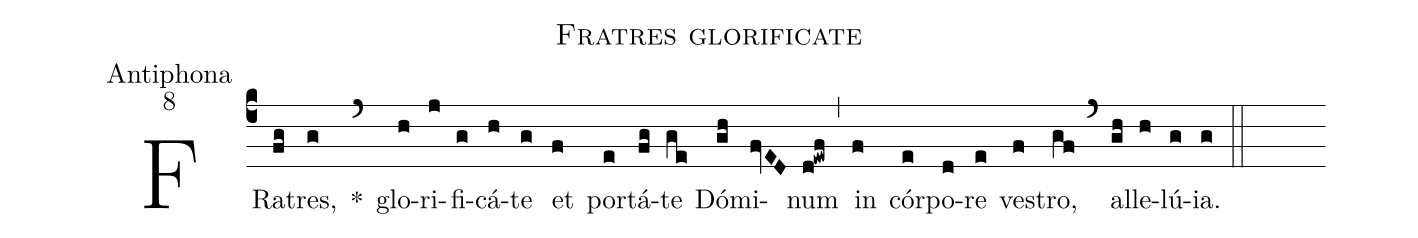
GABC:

name:Fratres glorificate;
office-part:Antiphona;
mode:8;
%%
(c4) FRa(fg)tres,(g) *(`) glo(h)ri(j)fi(g)cá(h)te(g) et(f) por(e)tá(fg)te(ge) Dó(gh)mi(fvED)num(d!ewf) (,) in(f) cór(e)po(d)re(e) ve(f)stro,(gf) (`) al(gh)le(h)lú(g)ia.(g) (::)
